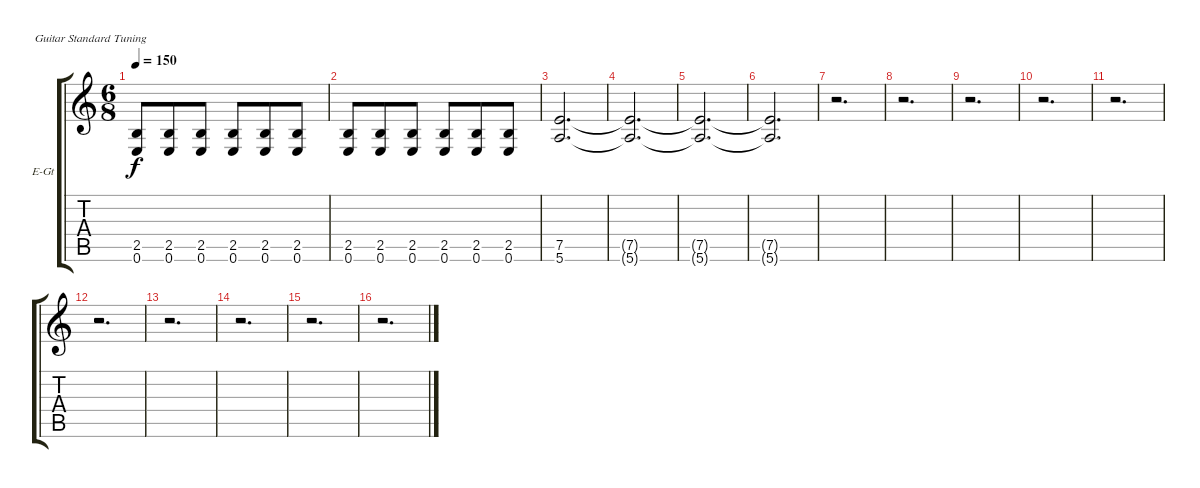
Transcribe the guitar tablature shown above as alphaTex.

\defaultSystemsLayout 4
\bracketExtendMode groupsimilarinstruments
\firstSystemTrackNameOrientation horizontal
\otherSystemsTrackNameOrientation horizontal
\track ("Electric Guitar" "E-Gt") {instrument overdrivenguitar}
\staff {score tabs}
\tuning (E4 B3 G3 D3 A2 E2)
\ts (6 8)
\tempo 150
\clef g2
\ks c
(0.6 2.5).8{dy f} (2.5 0.6).8 (2.5 0.6).8 (2.5 0.6).8 (2.5 0.6).8 (2.5 0.6).8 |
(0.6 2.5).8 (2.5 0.6).8 (2.5 0.6).8 (2.5 0.6).8 (2.5 0.6).8 (2.5 0.6).8 |
(7.5 5.6).2{d} |
(7.5{t} 5.6{t}).2{d} |
(7.5{t} 5.6{t}).2{d} |
(7.5{t} 5.6{t}).2{d} |
r.2{d} |
r.2{d} |
r.2{d} |
r.2{d} |
r.2{d} |
r.2{d} |
r.2{d} |
r.2{d} |
r.2{d} |
r.2{d}
